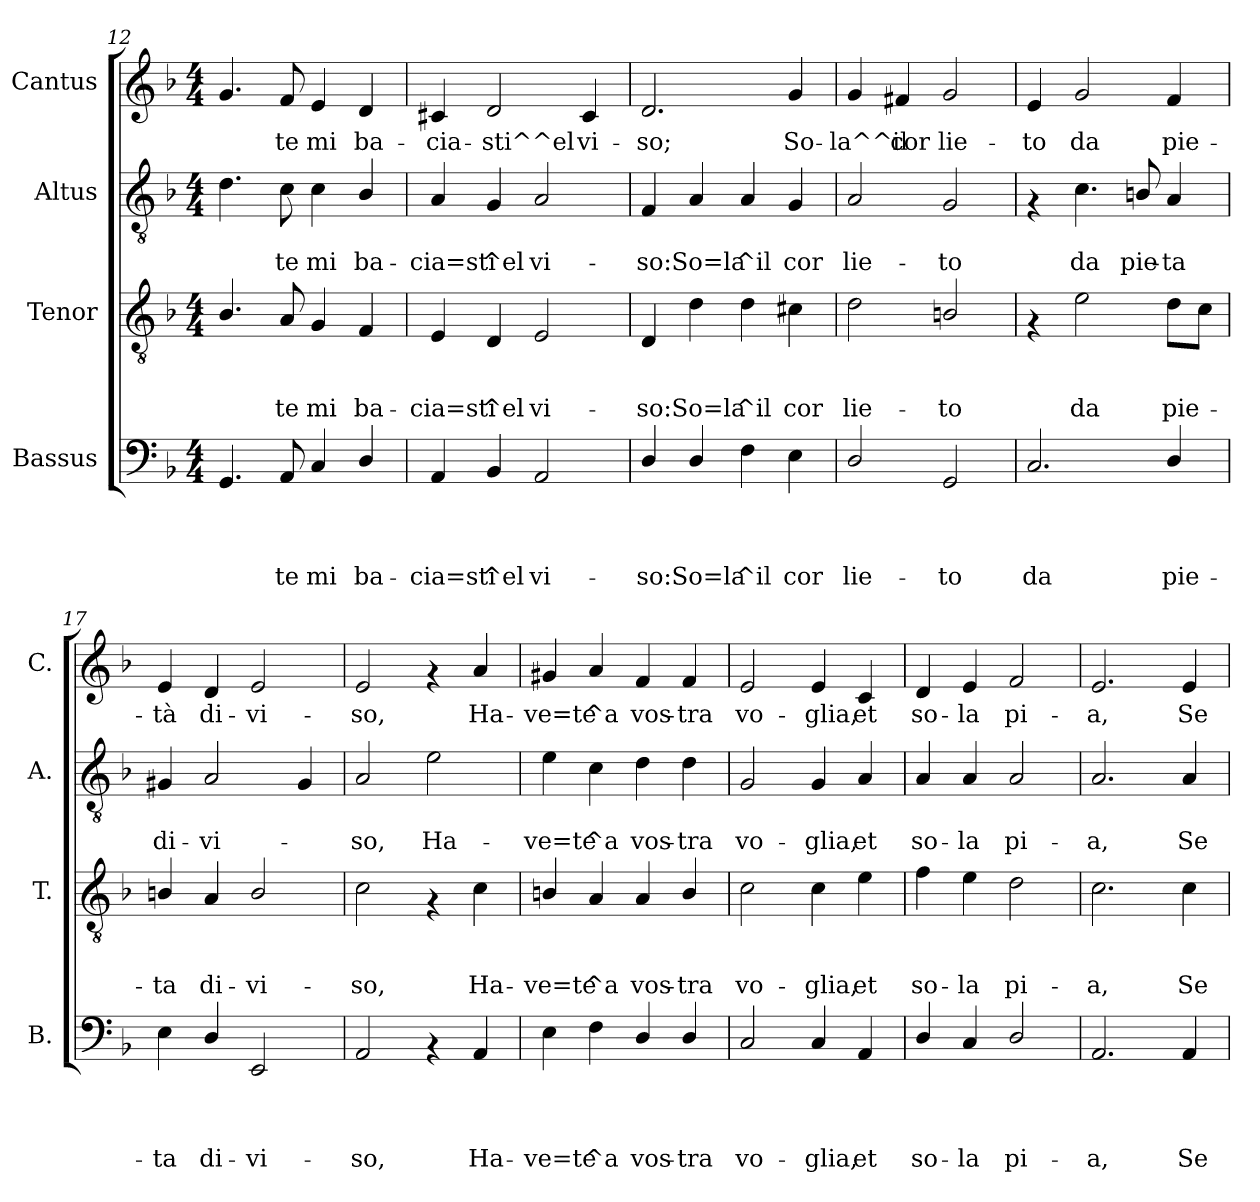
**kern	**text	**text	**text	**text	**kern	**text	**text	**text	**kern	**text	**text	**kern	**text
*part4	*part4	*part4	*part4	*part4	*part3	*part3	*part3	*part3	*part2	*part2	*part2	*part1	*part1
*staff4	*staff4	*staff4	*staff4	*staff4	*staff3	*staff3	*staff3	*staff3	*staff2	*staff2	*staff2	*staff1	*staff1
*I"Bassus	*	*	*	*	*I"Tenor	*	*	*	*I"Altus	*	*	*I"Cantus	*
*I'B.	*	*	*	*	*I'T.	*	*	*	*I'A.	*	*	*I'C.	*
*clefF4	*	*	*	*	*clefGv2	*	*	*	*clefGv2	*	*	*clefG2	*
*k[b-]	*	*	*	*	*k[b-]	*	*	*	*k[b-]	*	*	*k[b-]	*
*F:	*	*	*	*	*F:	*	*	*	*F:	*	*	*F:	*
*M4/4	*	*	*	*	*M4/4	*	*	*	*M4/4	*	*	*M4/4	*
=12	=12	=12	=12	=12	=12	=12	=12	=12	=12	=12	=12	=12	=12
4.GG/	.	.	.	.	4.B-/	.	.	.	4.d\	.	.	4.g/	.
!	!	!	!	!LO:LY:b	!	!	!	!LO:LY:b	!	!	!LO:LY:b	!	!LO:LY:b
8AA/	.	.	.	-te	8A/	.	.	-te	8c\	.	-te	8f/	-te
!	!	!	!	!LO:LY:b	!	!	!	!LO:LY:b	!	!	!LO:LY:b	!	!LO:LY:b
4C/	.	.	.	mi	4G/	.	.	mi	4c\	.	mi	4e/	mi
!	!	!	!	!LO:LY:b	!	!	!	!LO:LY:b	!	!	!LO:LY:b	!	!LO:LY:b
4D/	.	.	.	ba-	4F/	.	.	ba-	4B-/	.	ba-	4d/	ba-
=13	=13	=13	=13	=13	=13	=13	=13	=13	=13	=13	=13	=13	=13
!	!	!	!	!LO:LY:b	!	!	!	!LO:LY:b	!	!	!LO:LY:b	!	!LO:LY:b
4AA/	.	.	.	-cia=sti	4E/	.	.	-cia=sti	4A/	.	-cia=sti	4c#X/	-cia-
!	!	!	!	!LO:LY:b	!	!	!	!LO:LY:b	!	!	!LO:LY:b	!	!LO:LY:b
4BB-/	.	.	.	^el	4D/	.	.	^el	4G/	.	^el	2d/	-sti^^el
!	!	!	!	!LO:LY:b	!	!	!	!LO:LY:b	!	!	!LO:LY:b	!	!
2AA/	.	.	.	vi-	2E/	.	.	vi-	2A/	.	vi-	.	.
!	!	!	!	!	!	!	!	!	!	!	!	!	!LO:LY:b
.	.	.	.	.	.	.	.	.	.	.	.	4c#/	vi-
=14	=14	=14	=14	=14	=14	=14	=14	=14	=14	=14	=14	=14	=14
!	!	!	!	!LO:LY:b	!	!	!	!LO:LY:b	!	!	!LO:LY:b	!	!LO:LY:b
4D/	.	.	.	-so:	4D/	.	.	-so:	4F/	.	-so:	2.d/	-so;
!	!	!	!	!LO:LY:b	!	!	!	!LO:LY:b	!	!	!LO:LY:b	!	!
4D/	.	.	.	So=la	4d\	.	.	So=la	4A/	.	So=la	.	.
!	!	!	!	!LO:LY:b	!	!	!	!LO:LY:b	!	!	!LO:LY:b	!	!
4F\	.	.	.	^il	4d\	.	.	^il	4A/	.	^il	.	.
!	!	!	!	!LO:LY:b	!	!	!	!LO:LY:b	!	!	!LO:LY:b	!	!LO:LY:b
4E\	.	.	.	cor	4c#X\	.	.	cor	4G/	.	cor	4g/	So-
!!LO:PB:g=z
=15	=15	=15	=15	=15	=15	=15	=15	=15	=15	=15	=15	=15	=15
!	!	!	!	!LO:LY:b	!	!	!	!LO:LY:b	!	!	!LO:LY:b	!	!LO:LY:b
2D/	.	.	.	lie-	2d\	.	.	lie-	2A/	.	lie-	4g/	-la^^il
!	!	!	!	!	!	!	!	!	!	!	!	!	!LO:LY:b
.	.	.	.	.	.	.	.	.	.	.	.	4f#X/	cor
!	!	!	!	!LO:LY:b	!	!	!	!LO:LY:b	!	!	!LO:LY:b	!	!LO:LY:b
2GG/	.	.	.	-to	2Bn/	.	.	-to	2G/	.	-to	2g/	lie-
=16	=16	=16	=16	=16	=16	=16	=16	=16	=16	=16	=16	=16	=16
!	!	!	!	!LO:LY:b	!	!	!	!	!	!	!	!	!LO:LY:b
2.C/	.	.	.	da	4rF	.	.	.	4rF	.	.	4e/	-to
!	!	!	!	!	!	!	!	!LO:LY:b	!	!	!LO:LY:b	!	!LO:LY:b
.	.	.	.	.	2e\	.	.	da	4.c\	.	da	2g/	da
!	!	!	!	!	!	!	!	!	!	!	!LO:LY:b	!	!
.	.	.	.	.	.	.	.	.	8Bn/	.	pie-	.	.
!	!	!	!	!LO:LY:b	!	!	!	!LO:LY:b	!	!	!LO:LY:b	!	!LO:LY:b
4D/	.	.	.	pie-	8d\L	.	.	pie-	4A/	.	-ta	4f/	pie-
.	.	.	.	.	8c\J	.	.	.	.	.	.	.	.
=17	=17	=17	=17	=17	=17	=17	=17	=17	=17	=17	=17	=17	=17
!	!	!	!	!LO:LY:b	!	!	!	!LO:LY:b	!	!	!LO:LY:b	!	!LO:LY:b
4E\	.	.	.	-ta	4Bn/	.	.	-ta	4G#X/	.	di-	4e/	-tà
!	!	!	!	!LO:LY:b	!	!	!	!LO:LY:b	!	!	!LO:LY:b	!	!LO:LY:b
4D/	.	.	.	di-	4A/	.	.	di-	2A/	.	-vi-	4d/	di-
!	!	!	!	!LO:LY:b	!	!	!	!LO:LY:b	!	!	!	!	!LO:LY:b
2EE/	.	.	.	-vi-	2B/	.	.	-vi-	.	.	.	2e/	-vi-
.	.	.	.	.	.	.	.	.	4G#/	.	.	.	.
=18	=18	=18	=18	=18	=18	=18	=18	=18	=18	=18	=18	=18	=18
!	!	!	!	!LO:LY:b	!	!	!	!LO:LY:b	!	!	!LO:LY:b	!	!LO:LY:b
2AA/	.	.	.	-so,	2c\	.	.	-so,	2A/	.	-so,	2e/	-so,
!	!	!	!	!	!	!	!	!	!	!	!LO:LY:b	!	!
4rAA	.	.	.	.	4rF	.	.	.	2e\	.	Ha-	4rf	.
!	!	!	!	!LO:LY:b	!	!	!	!LO:LY:b	!	!	!	!	!LO:LY:b
4AA/	.	.	.	Ha-	4c\	.	.	Ha-	.	.	.	4a/	Ha-
=19	=19	=19	=19	=19	=19	=19	=19	=19	=19	=19	=19	=19	=19
!	!	!	!	!LO:LY:b	!	!	!	!LO:LY:b	!	!	!LO:LY:b	!	!LO:LY:b
4E\	.	.	.	-ve=te	4Bn/	.	.	-ve=te	4e\	.	-ve=te	4g#X/	-ve=te
!	!	!	!	!LO:LY:b	!	!	!	!LO:LY:b	!	!	!LO:LY:b	!	!LO:LY:b
4F\	.	.	.	^a	4A/	.	.	^a	4c\	.	^a	4a/	^a
!	!	!	!	!LO:LY:b	!	!	!	!LO:LY:b	!	!	!LO:LY:b	!	!LO:LY:b
4D/	.	.	.	vos-	4A/	.	.	vos-	4d\	.	vos-	4f/	vos-
!	!	!	!	!LO:LY:b	!	!	!	!LO:LY:b	!	!	!LO:LY:b	!	!LO:LY:b
4D/	.	.	.	-tra	4B/	.	.	-tra	4d\	.	-tra	4f/	-tra
=20	=20	=20	=20	=20	=20	=20	=20	=20	=20	=20	=20	=20	=20
!	!	!	!	!LO:LY:b	!	!	!	!LO:LY:b	!	!	!LO:LY:b	!	!LO:LY:b
2C/	.	.	.	vo-	2c\	.	.	vo-	2G/	.	vo-	2e/	vo-
!	!	!	!	!LO:LY:b	!	!	!	!LO:LY:b	!	!	!LO:LY:b	!	!LO:LY:b
4C/	.	.	.	-glia,	4c\	.	.	-glia,	4G/	.	-glia,	4e/	-glia,
!	!	!	!	!LO:LY:b	!	!	!	!LO:LY:b	!	!	!LO:LY:b	!	!LO:LY:b
4AA/	.	.	.	et	4e\	.	.	et	4A/	.	et	4c/	et
=21	=21	=21	=21	=21	=21	=21	=21	=21	=21	=21	=21	=21	=21
!	!	!	!	!LO:LY:b	!	!	!	!LO:LY:b	!	!	!LO:LY:b	!	!LO:LY:b
4D/	.	.	.	so-	4f\	.	.	so-	4A/	.	so-	4d/	so-
!	!	!	!	!LO:LY:b	!	!	!	!LO:LY:b	!	!	!LO:LY:b	!	!LO:LY:b
4C/	.	.	.	-la	4e\	.	.	-la	4A/	.	-la	4e/	-la
!	!	!	!	!LO:LY:b	!	!	!	!LO:LY:b	!	!	!LO:LY:b	!	!LO:LY:b
2D/	.	.	.	pi-	2d\	.	.	pi-	2A/	.	pi-	2f/	pi-
=22	=22	=22	=22	=22	=22	=22	=22	=22	=22	=22	=22	=22	=22
!	!	!	!	!LO:LY:b	!	!	!	!LO:LY:b	!	!	!LO:LY:b	!	!LO:LY:b
2.AA/	.	.	.	-a,	2.c\	.	.	-a,	2.A/	.	-a,	2.e/	-a,
!	!	!	!	!LO:LY:b	!	!	!	!LO:LY:b	!	!	!LO:LY:b	!	!LO:LY:b
4AA/	.	.	.	Se-	4c\	.	.	Se-	4A/	.	Se-	4e/	Se-
=	=	=	=	=	=	=	=	=	=	=	=	=	=
*-	*-	*-	*-	*-	*-	*-	*-	*-	*-	*-	*-	*-	*-
